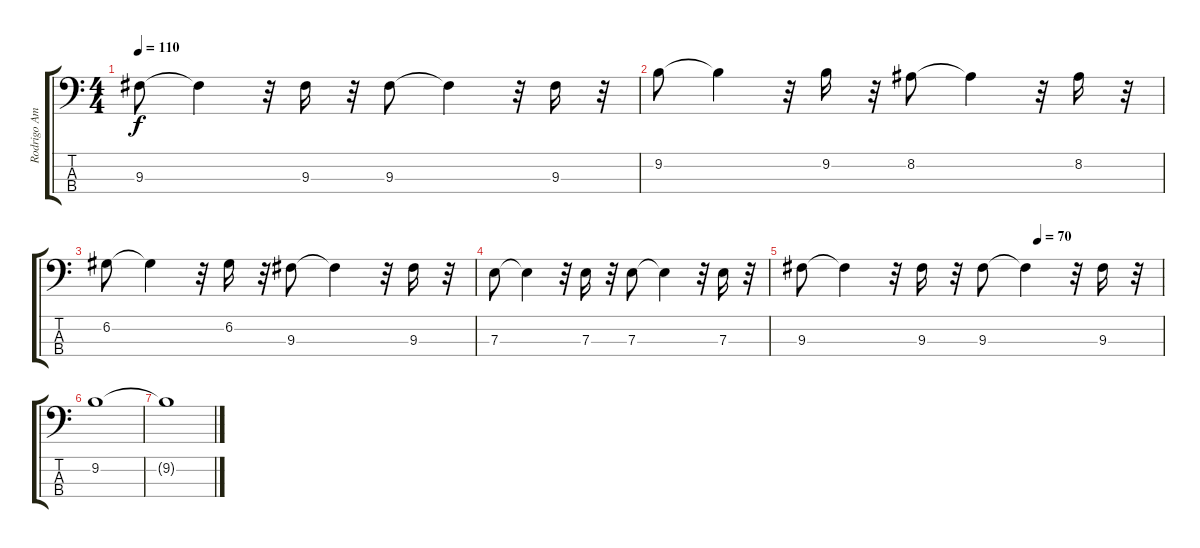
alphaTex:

\track ("Rodrigo Amarante" "Rodrigo Am") {instrument electricbasspick}
\staff {score tabs}
\tuning (G2 D2 A1 E1) {hide}
\ts (4 4)
\tempo 110
\clef f4
\ks c
9.3.8{dy f} 9.3{t}.4 r.32 9.3.16 r.32 9.3.8 9.3{t}.4 r.32 9.3.16 r.32 |
9.2.8 9.2{t}.4 r.32 9.2.16 r.32 8.2.8 8.2{t}.4 r.32 8.2.16 r.32 |
6.2.8 6.2{t}.4 r.32 6.2.16 r.32 9.3.8 9.3{t}.4 r.32 9.3.16 r.32 |
7.3.8 7.3{t}.4 r.32 7.3.16 r.32 7.3.8 7.3{t}.4 r.32 7.3.16 r.32 |
\tempo (70 0.65625)
9.3.8 9.3{t}.4 r.32 9.3.16 r.32 9.3.8 9.3{t}.4 r.32 9.3.16 r.32 |
9.2.1 |
9.2{t}.1
